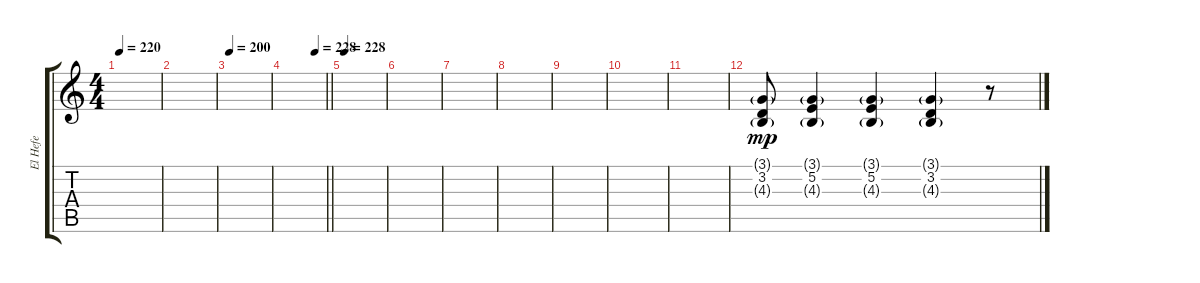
\track ("El Hefe" "El Hefe") {instrument sopranosax}
\staff {score tabs}
\tuning (E4 B3 G3 D3 A2 E2) {hide}
\ts (4 4)
\tempo 220
\clef g2
\ks c
|
|
\tempo 200
|
\tempo (228 0.75)
\barLineRight lightlight
|
\section ("" "")
\tempo 228
|
|
|
|
|
|
|
(3.1{g} 3.2 4.3{g}).8{dy mp volume 11} (3.1{g} 5.2 4.3{g}).4 (3.1{g} 5.2 4.3{g}).4 (3.1{g} 3.2 4.3{g}).4 r.8
